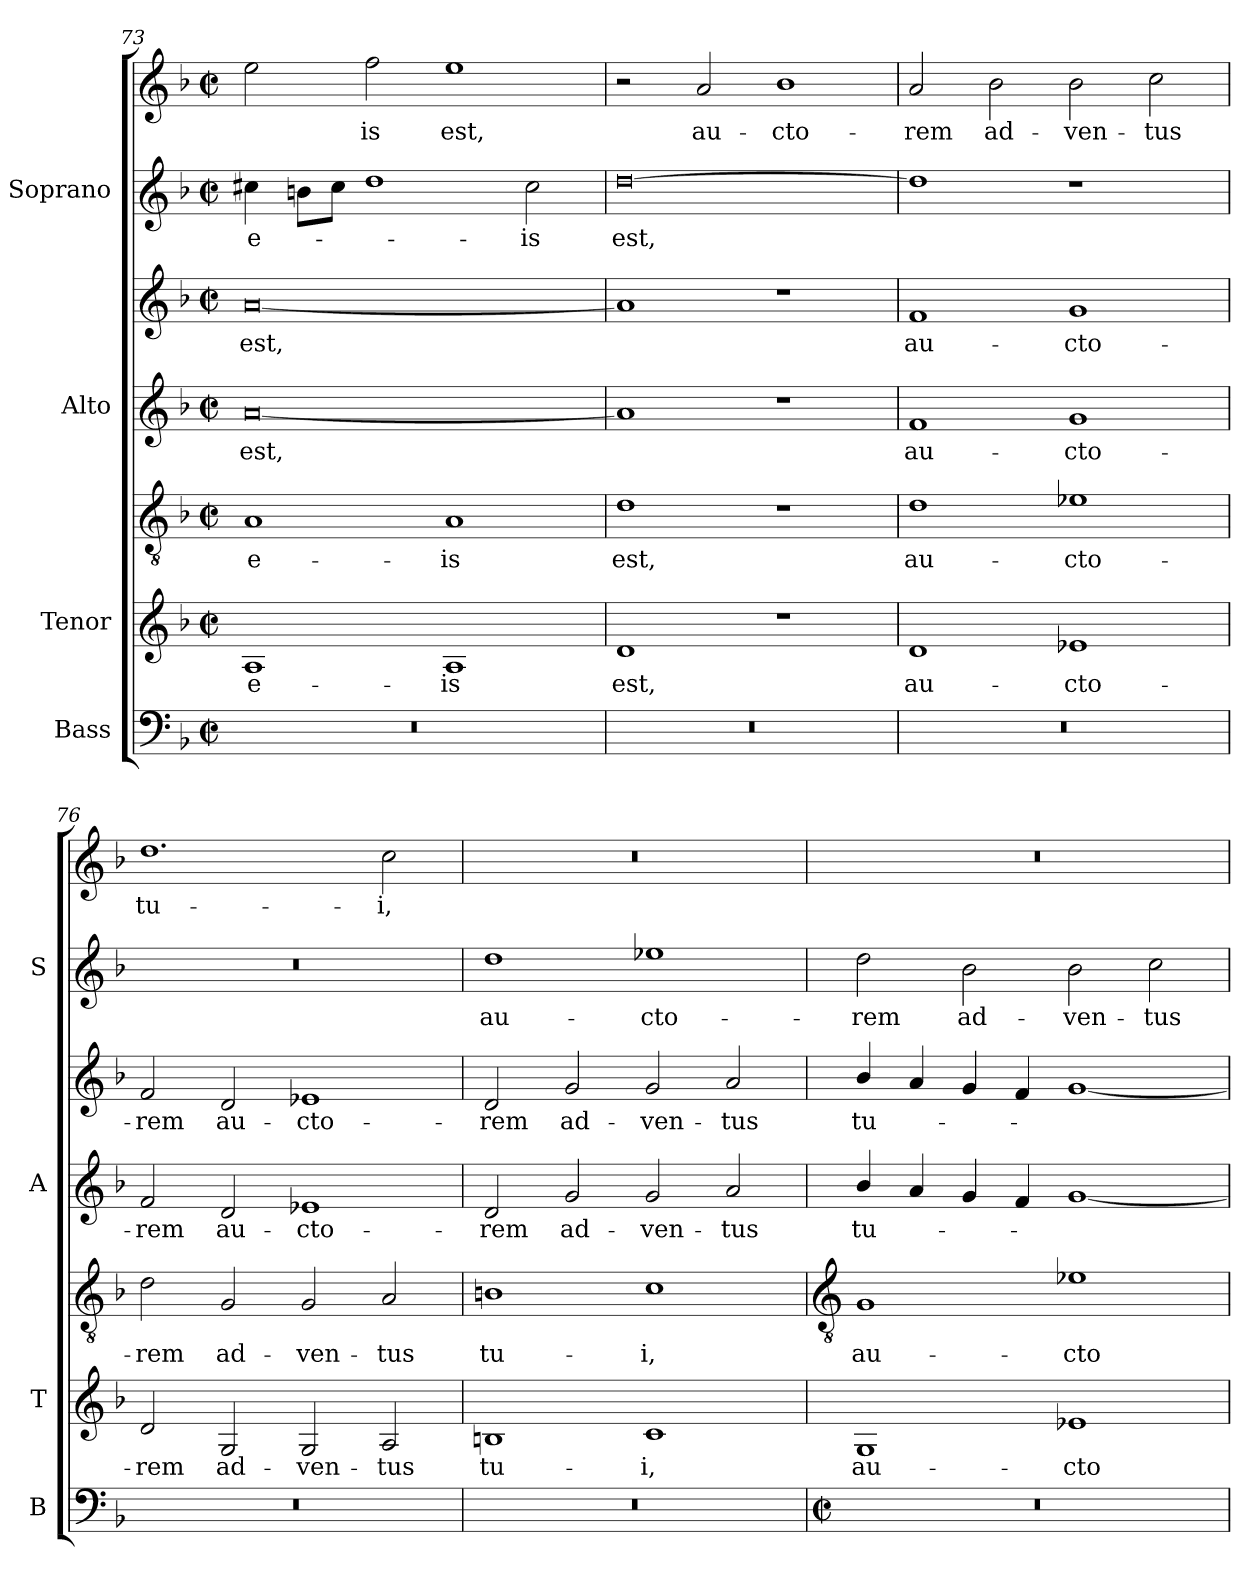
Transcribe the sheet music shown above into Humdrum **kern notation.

**kern	**kern	**text	**kern	**text	**kern	**text	**kern	**text	**kern	**text	**kern	**text
*part4	*part3	*part3	*part3	*part3	*part2	*part2	*part2	*part2	*part1	*part1	*part1	*part1
*staff7	*staff6	*staff6	*staff5	*staff5	*staff4	*staff4	*staff3	*staff3	*staff2	*staff2	*staff1	*staff1
*I"Bass	*I"Tenor	*	*	*	*I"Alto	*	*	*	*I"Soprano	*	*	*
*I'B	*I'T	*	*	*	*I'A	*	*	*	*I'S	*	*	*
!!LO:LB:g=z
*clefF4	*	*	*clefGv2	*	*	*	*clefG2	*	*clefG2	*	*clefG2	*
*k[b-]	*k[b-]	*	*k[b-]	*	*k[b-]	*	*k[b-]	*	*k[b-]	*	*k[b-]	*
*F:	*F:	*	*F:	*	*F:	*	*F:	*	*F:	*	*F:	*
*M4/2	*M4/2	*	*M4/2	*	*M4/2	*	*M4/2	*	*M4/2	*	*M4/2	*
*met(c|)	*met(c|)	*	*met(c|)	*	*met(c|)	*	*met(c|)	*	*met(c|)	*	*met(c|)	*
=73	=73	=73	=73	=73	=73	=73	=73	=73	=73	=73	=73	=73
!	!	!LO:LY:b	!	!LO:LY:b	!	!LO:LY:b	!	!LO:LY:b	!	!LO:LY:b	!	!
0r	1A	e-	1A	e-	[0a	est,	[0a	est,	4cc#X	e-	2ee	.
.	.	.	.	.	.	.	.	.	8bnL	.	.	.
.	.	.	.	.	.	.	.	.	8cc#J	.	.	.
!	!	!	!	!	!	!	!	!	!	!	!	!LO:LY:b
.	.	.	.	.	.	.	.	.	1dd	.	2ff	is
!	!	!LO:LY:b	!	!LO:LY:b	!	!	!	!	!	!	!	!LO:LY:b
.	1A	-is	1A	-is	.	.	.	.	.	.	1ee	est,
!	!	!	!	!	!	!	!	!	!	!LO:LY:b	!	!
.	.	.	.	.	.	.	.	.	2cc#	is	.	.
=74	=74	=74	=74	=74	=74	=74	=74	=74	=74	=74	=74	=74
!	!	!LO:LY:b	!	!LO:LY:b	!	!	!	!	!	!LO:LY:b	!	!
0r	1d	est,	1d	est,	1a]	.	1a]	.	[0dd	-est,	2r	.
!	!	!	!	!	!	!	!	!	!	!	!	!LO:LY:b
.	.	.	.	.	.	.	.	.	.	.	2a	au-
!	!	!	!	!	!	!	!	!	!	!	!	!LO:LY:b
.	1r	.	1r	.	1r	.	1r	.	.	.	1b-	-cto-
=75	=75	=75	=75	=75	=75	=75	=75	=75	=75	=75	=75	=75
!	!	!LO:LY:b	!	!LO:LY:b	!	!LO:LY:b	!	!LO:LY:b	!	!	!	!LO:LY:b
0r	1d	au-	1d	au-	1f	au-	1f	au-	1dd]	.	2a	rem
!	!	!	!	!	!	!	!	!	!	!	!	!LO:LY:b
.	.	.	.	.	.	.	.	.	.	.	2b-	ad-
!	!	!LO:LY:b	!	!LO:LY:b	!	!LO:LY:b	!	!LO:LY:b	!	!	!	!LO:LY:b
.	1e-X	-cto-	1e-X	-cto-	1g	-cto-	1g	-cto-	1r	.	2b-	-ven-
!	!	!	!	!	!	!	!	!	!	!	!	!LO:LY:b
.	.	.	.	.	.	.	.	.	.	.	2cc	-tus
=76	=76	=76	=76	=76	=76	=76	=76	=76	=76	=76	=76	=76
!	!	!LO:LY:b	!	!LO:LY:b	!	!LO:LY:b	!	!LO:LY:b	!	!	!	!LO:LY:b
0r	2d	-rem	2d	-rem	2f	-rem	2f	-rem	0r	.	1.dd	tu-
!	!	!LO:LY:b	!	!LO:LY:b	!	!LO:LY:b	!	!LO:LY:b	!	!	!	!
.	2G	ad-	2G	ad-	2d	au-	2d	au-	.	.	.	.
!	!	!LO:LY:b	!	!LO:LY:b	!	!LO:LY:b	!	!LO:LY:b	!	!	!	!
.	2G	-ven-	2G	-ven-	1e-X	-cto-	1e-X	-cto-	.	.	.	.
!	!	!LO:LY:b	!	!LO:LY:b	!	!	!	!	!	!	!	!LO:LY:b
.	2A	-tus	2A	-tus	.	.	.	.	.	.	2cc	-i,
=77	=77	=77	=77	=77	=77	=77	=77	=77	=77	=77	=77	=77
!	!	!LO:LY:b	!	!LO:LY:b	!	!LO:LY:b	!	!LO:LY:b	!	!LO:LY:b	!	!
0r	1Bn	tu-	1Bn	tu-	2d	-rem	2d	-rem	1dd	au-	0r	.
!	!	!	!	!	!	!LO:LY:b	!	!LO:LY:b	!	!	!	!
.	.	.	.	.	2g	ad-	2g	ad-	.	.	.	.
!	!	!LO:LY:b	!	!LO:LY:b	!	!LO:LY:b	!	!LO:LY:b	!	!LO:LY:b	!	!
.	1c	-i,	1c	-i,	2g	-ven-	2g	-ven-	1ee-X	-cto-	.	.
!	!	!	!	!	!	!LO:LY:b	!	!LO:LY:b	!	!	!	!
.	.	.	.	.	2a	-tus	2a	-tus	.	.	.	.
!!LO:LB:g=z
=78	=78	=78	=78	=78	=78	=78	=78	=78	=78	=78	=78	=78
*	*	*	*clefGv2	*	*	*	*	*	*	*	*	*
*M4/2	*	*	*	*	*	*	*	*	*	*	*	*
*met(c|)	*	*	*	*	*	*	*	*	*	*	*	*
!	!	!LO:LY:b	!	!LO:LY:b	!	!LO:LY:b	!	!LO:LY:b	!	!LO:LY:b	!	!
0r	1G	au-	1G	au-	4b-/	tu-	4b-/	tu-	2dd	-rem	0r	.
.	.	.	.	.	4a	.	4a	.	.	.	.	.
!	!	!	!	!	!	!	!	!	!	!LO:LY:b	!	!
.	.	.	.	.	4g	.	4g	.	2b-	ad-	.	.
.	.	.	.	.	4f	.	4f	.	.	.	.	.
!	!	!LO:LY:b	!	!LO:LY:b	!	!	!	!	!	!LO:LY:b	!	!
.	1e-	-cto-	1e-	-cto-	[1g	.	[1g	.	2b-	-ven-	.	.
!	!	!	!	!	!	!	!	!	!	!LO:LY:b	!	!
.	.	.	.	.	.	.	.	.	2cc	-tus	.	.
=	=	=	=	=	=	=	=	=	=	=	=	=
*-	*-	*-	*-	*-	*-	*-	*-	*-	*-	*-	*-	*-
